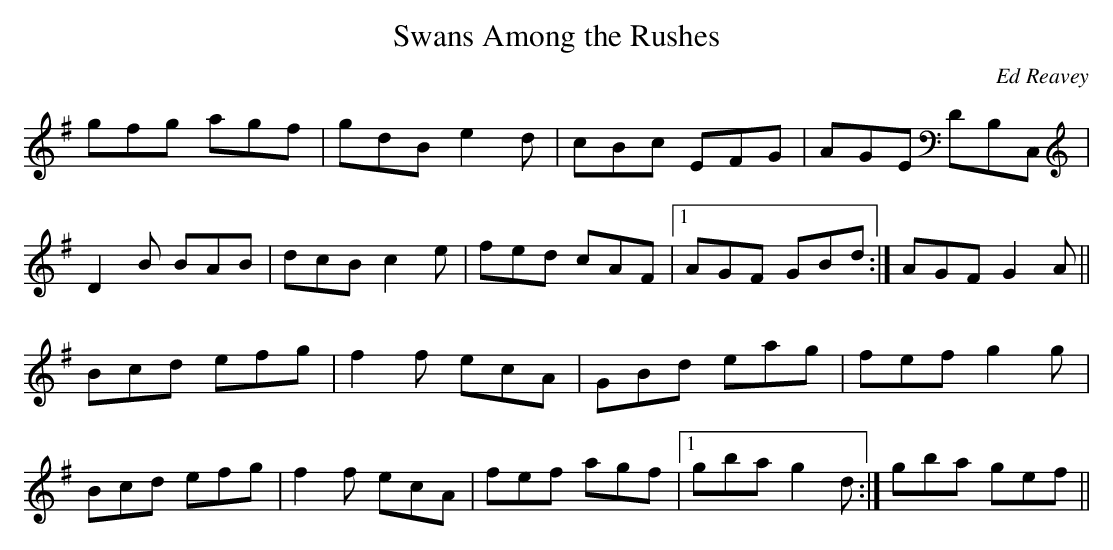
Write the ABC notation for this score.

X:1
T:Swans Among the Rushes
C:Ed Reavey
K:G
gfg agf | gdB e2d | cBc EFG | AGE DB,C, |
D2B BAB | dcB c2e | fed cAF |1 AGF GBd :| AGF G2A ||
Bcd efg | f2f ecA | GBd eag | fef g2g |
Bcd efg | f2f ecA | fef agf |1 gba g2d :| gba gef ||
